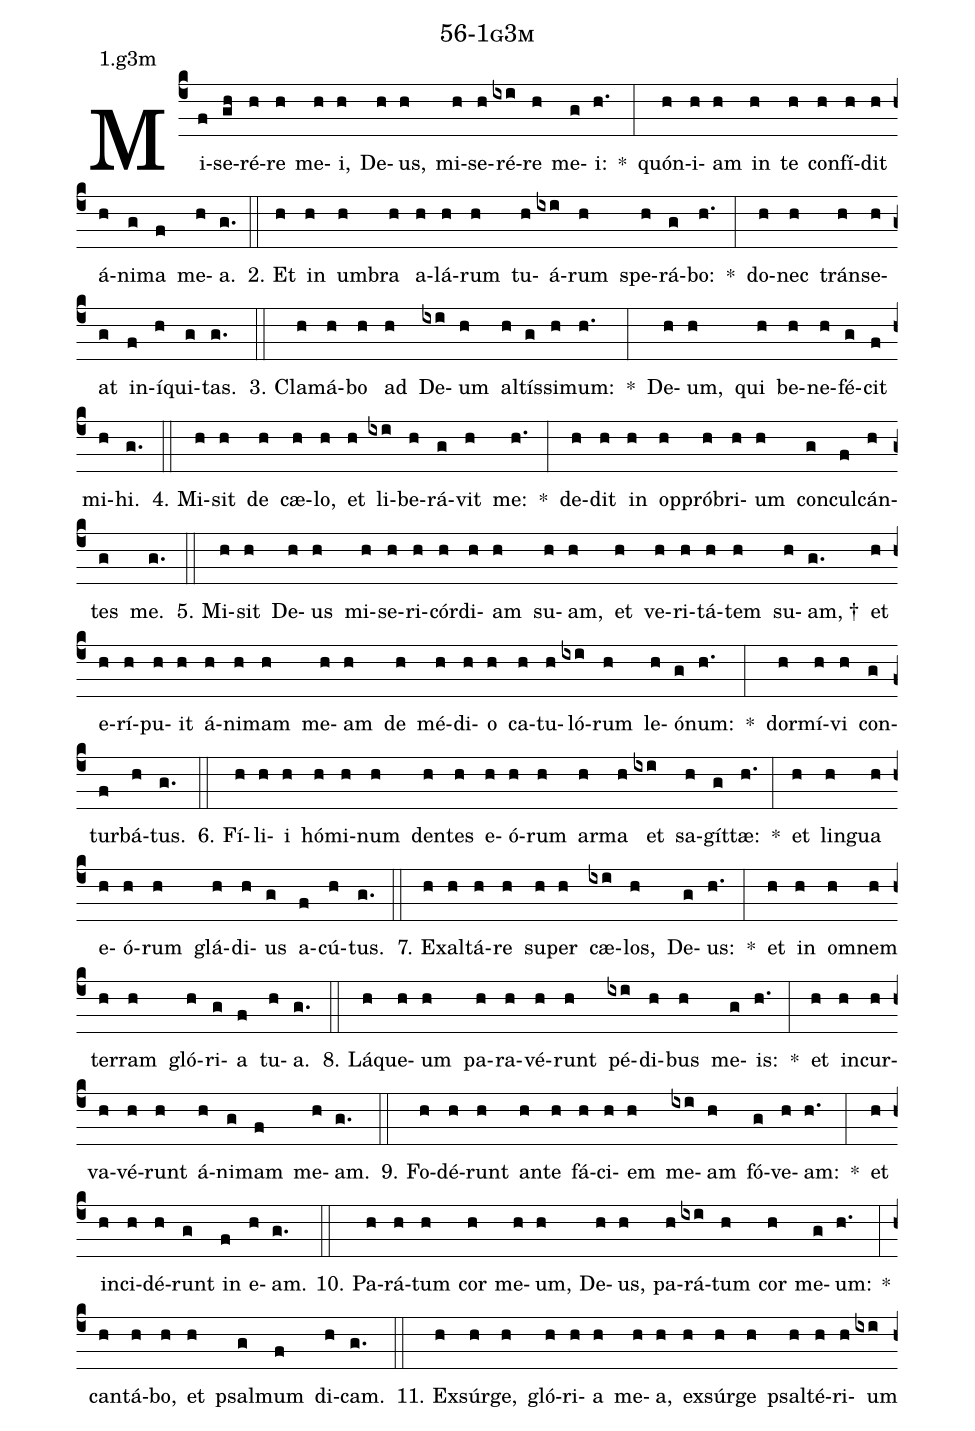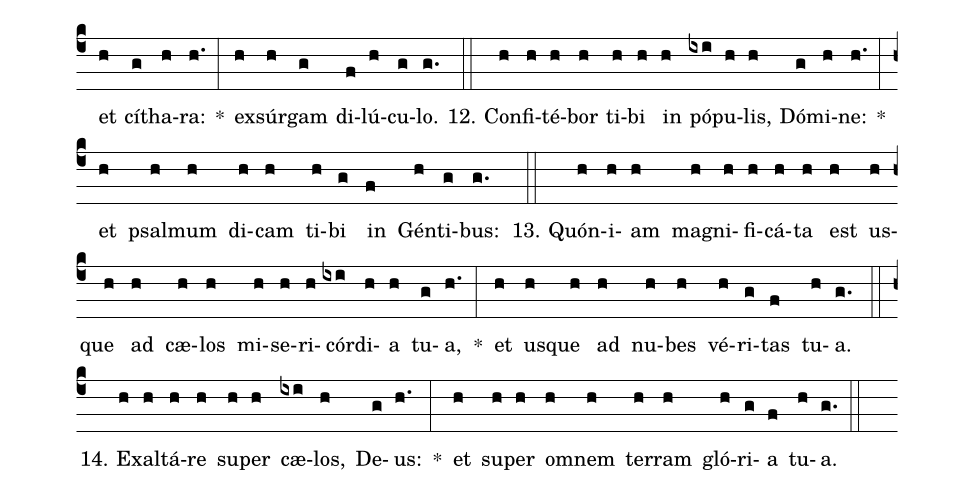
name: 56-1g3m;
annotation: 1.g3m;
%%
(c4)Mi(f)se(gh)ré(h)re(h) me(h)i,(h) De(h)us,(h) mi(h)se(h)ré(ixi)re(h) me(g)i:(h.) *(:) quón(h)i(h)am(h) in(h) te(h) con(h)fí(h)dit(h) á(h)ni(g)ma(f) me(h)a.(g.) (::)
2. Et(h) in(h) um(h)bra(h) a(h)lá(h)rum(h) tu(h)á(ixi)rum(h) spe(h)rá(g)bo:(h.) *(:) do(h)nec(h) tráns(h)e(h)at(g) in(f)í(h)qui(g)tas.(g.) (::)
3. Cla(h)má(h)bo(h) ad(h) De(ixi)um(h) al(h)tís(g)si(h)mum:(h.) *(:) De(h)um,(h) qui(h) be(h)ne(h)fé(g)cit(f) mi(h)hi.(g.) (::)
4. Mi(h)sit(h) de(h) cæ(h)lo,(h) et(h) li(ixi)be(h)rá(g)vit(h) me:(h.) *(:) de(h)dit(h) in(h) op(h)pró(h)bri(h)um(h) con(g)cul(f)cán(h)tes(g) me.(g.) (::)
5. Mi(h)sit(h) De(h)us(h) mi(h)se(h)ri(h)cór(h)di(h)am(h) su(h)am,(h) et(h) ve(h)ri(h)tá(h)tem(h) su(h)am, †(g.) et(h) e(h)rí(h)pu(h)it(h) á(h)ni(h)mam(h) me(h)am(h) de(h) mé(h)di(h)o(h) ca(h)tu(h)ló(ixi)rum(h) le(h)ó(g)num:(h.) *(:) dor(h)mí(h)vi(h) con(g)tur(f)bá(h)tus.(g.) (::)
6. Fí(h)li(h)i(h) hó(h)mi(h)num(h) den(h)tes(h) e(h)ó(h)rum(h) ar(h)ma(h) et(ixi) sa(h)gít(g)tæ:(h.) *(:) et(h) lin(h)gua(h) e(h)ó(h)rum(h) glá(h)di(h)us(g) a(f)cú(h)tus.(g.) (::)
7. Ex(h)al(h)tá(h)re(h) su(h)per(h) cæ(ixi)los,(h) De(g)us:(h.) *(:) et(h) in(h) om(h)nem(h) ter(h)ram(h) gló(h)ri(g)a(f) tu(h)a.(g.) (::)
8. Lá(h)que(h)um(h) pa(h)ra(h)vé(h)runt(h) pé(ixi)di(h)bus(h) me(g)is:(h.) *(:) et(h) in(h)cur(h)va(h)vé(h)runt(h) á(h)ni(g)mam(f) me(h)am.(g.) (::)
9. Fo(h)dé(h)runt(h) an(h)te(h) fá(h)ci(h)em(h) me(ixi)am(h) fó(g)ve(h)am:(h.) *(:) et(h) in(h)ci(h)dé(h)runt(g) in(f) e(h)am.(g.) (::)
10. Pa(h)rá(h)tum(h) cor(h) me(h)um,(h) De(h)us,(h) pa(h)rá(ixi)tum(h) cor(h) me(g)um:(h.) *(:) can(h)tá(h)bo,(h) et(h) psal(g)mum(f) di(h)cam.(g.) (::)
11. Ex(h)súr(h)ge,(h) gló(h)ri(h)a(h) me(h)a,(h) ex(h)súr(h)ge(h) psal(h)té(h)ri(h)um(ixi) et(h) cí(g)tha(h)ra:(h.) *(:) ex(h)súr(h)gam(g) di(f)lú(h)cu(g)lo.(g.) (::)
12. Con(h)fi(h)té(h)bor(h) ti(h)bi(h) in(h) pó(ixi)pu(h)lis,(h) Dó(g)mi(h)ne:(h.) *(:) et(h) psal(h)mum(h) di(h)cam(h) ti(h)bi(g) in(f) Gén(h)ti(g)bus:(g.) (::)
13. Quón(h)i(h)am(h) ma(h)gni(h)fi(h)cá(h)ta(h) est(h) us(h)que(h) ad(h) cæ(h)los(h) mi(h)se(h)ri(h)cór(ixi)di(h)a(h) tu(g)a,(h.) *(:) et(h) us(h)que(h) ad(h) nu(h)bes(h) vé(h)ri(g)tas(f) tu(h)a.(g.) (::)
14. Ex(h)al(h)tá(h)re(h) su(h)per(h) cæ(ixi)los,(h) De(g)us:(h.) *(:) et(h) su(h)per(h) om(h)nem(h) ter(h)ram(h) gló(h)ri(g)a(f) tu(h)a.(g.) (::)
